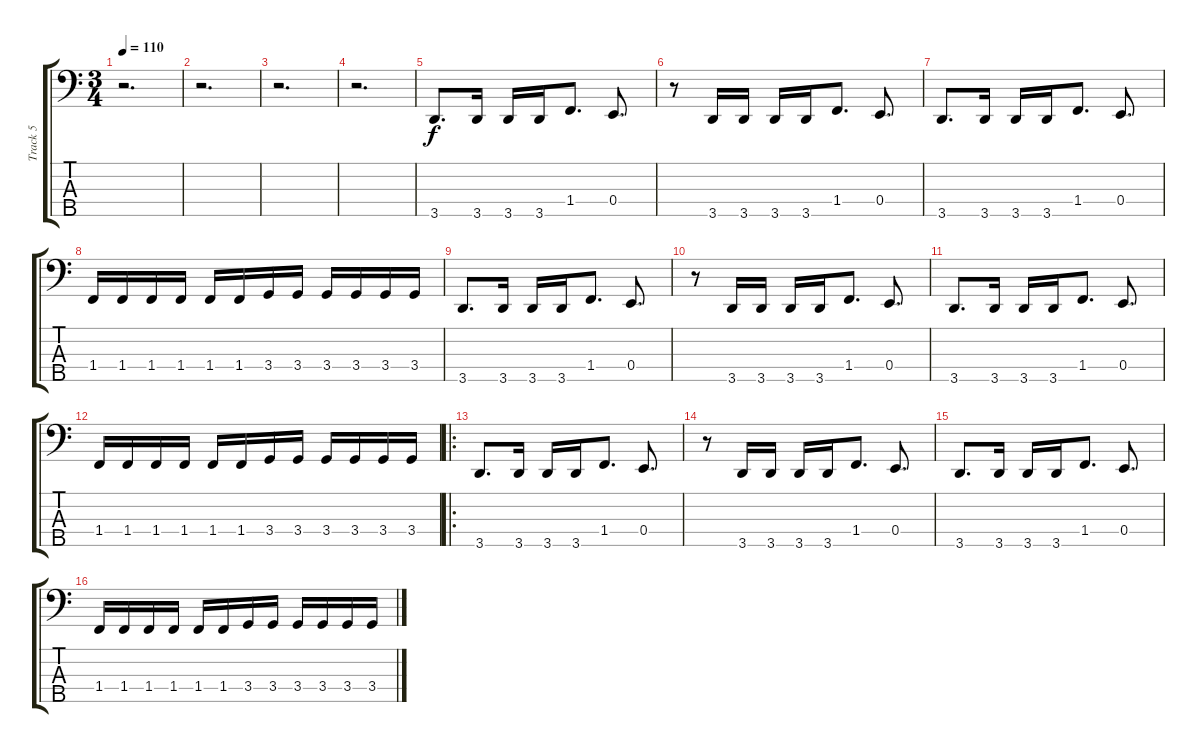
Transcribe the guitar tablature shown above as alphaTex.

\track ("Track 5" "Track 5") {instrument electricbasspick}
\staff {score tabs}
\tuning (G2 D2 A1 E1 B0) {hide}
\ts (3 4)
\tempo 110
\clef f4
\ks c
r.2{d dy f} |
r.2{d} |
r.2{d} |
r.2{d} |
3.5.8{d} 3.5.16 3.5.16 3.5.16 1.4.8{d} 0.4.8{d} |
r.8 3.5.16 3.5.16 3.5.16 3.5.16 1.4.8{d} 0.4.8{d} |
3.5.8{d} 3.5.16 3.5.16 3.5.16 1.4.8{d} 0.4.8{d} |
1.4.16 1.4.16 1.4.16 1.4.16 1.4.16 1.4.16 3.4.16 3.4.16 3.4.16 3.4.16 3.4.16 3.4.16 |
3.5.8{d} 3.5.16 3.5.16 3.5.16 1.4.8{d} 0.4.8{d} |
r.8 3.5.16 3.5.16 3.5.16 3.5.16 1.4.8{d} 0.4.8{d} |
3.5.8{d} 3.5.16 3.5.16 3.5.16 1.4.8{d} 0.4.8{d} |
1.4.16 1.4.16 1.4.16 1.4.16 1.4.16 1.4.16 3.4.16 3.4.16 3.4.16 3.4.16 3.4.16 3.4.16 |
\ro
3.5.8{d} 3.5.16 3.5.16 3.5.16 1.4.8{d} 0.4.8{d} |
r.8 3.5.16 3.5.16 3.5.16 3.5.16 1.4.8{d} 0.4.8{d} |
3.5.8{d} 3.5.16 3.5.16 3.5.16 1.4.8{d} 0.4.8{d} |
1.4.16 1.4.16 1.4.16 1.4.16 1.4.16 1.4.16 3.4.16 3.4.16 3.4.16 3.4.16 3.4.16 3.4.16
